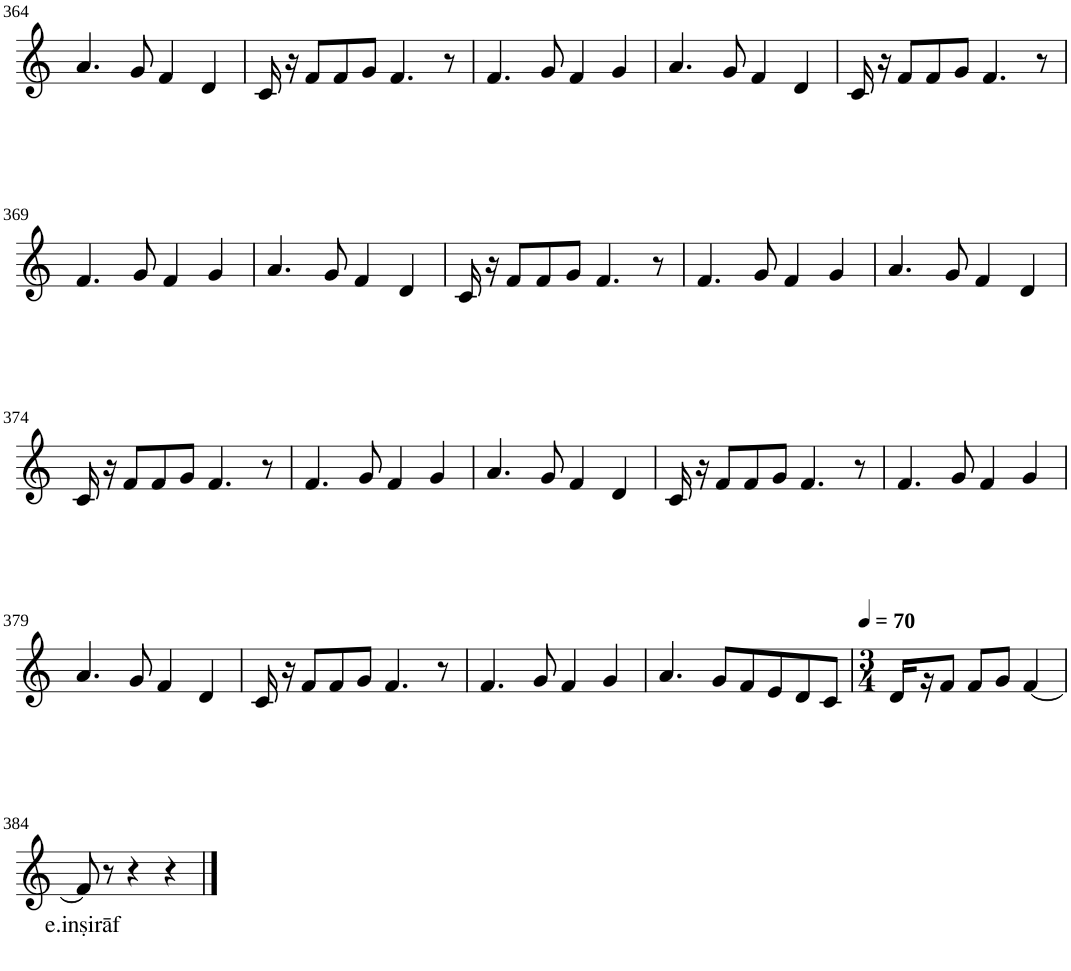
**kern	**text
*part1	*part1
*staff1	*staff1
*I"Violin	*
!!LO:PB:g=z
*clefG2	*
*k[]	*
*C:	*
*M8/8	*
=364	=364
4.a/	.
8g/	.
4f/	.
4d/	.
=365	=365
16c/	.
16r	.
8f/L	.
8f/	.
8g/J	.
4.f/	.
8r	.
=366	=366
4.f/	.
8g/	.
4f/	.
4g/	.
=367	=367
4.a/	.
8g/	.
4f/	.
4d/	.
=368	=368
16c/	.
16r	.
8f/L	.
8f/	.
8g/J	.
4.f/	.
8r	.
!!LO:LB:g=z
=369	=369
4.f/	.
8g/	.
4f/	.
4g/	.
=370	=370
4.a/	.
8g/	.
4f/	.
4d/	.
=371	=371
16c/	.
16r	.
8f/L	.
8f/	.
8g/J	.
4.f/	.
8r	.
=372	=372
4.f/	.
8g/	.
4f/	.
4g/	.
=373	=373
4.a/	.
8g/	.
4f/	.
4d/	.
!!LO:LB:g=z
=374	=374
16c/	.
16r	.
8f/L	.
8f/	.
8g/J	.
4.f/	.
8r	.
=375	=375
4.f/	.
8g/	.
4f/	.
4g/	.
=376	=376
4.a/	.
8g/	.
4f/	.
4d/	.
=377	=377
16c/	.
16r	.
8f/L	.
8f/	.
8g/J	.
4.f/	.
8r	.
=378	=378
4.f/	.
8g/	.
4f/	.
4g/	.
!!LO:LB:g=z
=379	=379
4.a/	.
8g/	.
4f/	.
4d/	.
=380	=380
16c/	.
16r	.
8f/L	.
8f/	.
8g/J	.
4.f/	.
8r	.
=381	=381
4.f/	.
8g/	.
4f/	.
4g/	.
=382	=382
4.a/	.
8g/L	.
8f/	.
8e/	.
8d/	.
8c/J	.
=383	=383
*M3/4	*
*MM70	*
16d/LL	.
16r	.
8f/J	.
8f/L	.
8g/J	.
[4f/	.
!!LO:LB:g=z
=384	=384
!	!LO:LY:b
8f/]	e.inṣirāf
8r	.
4r	.
4r	.
==	==
*-	*-
